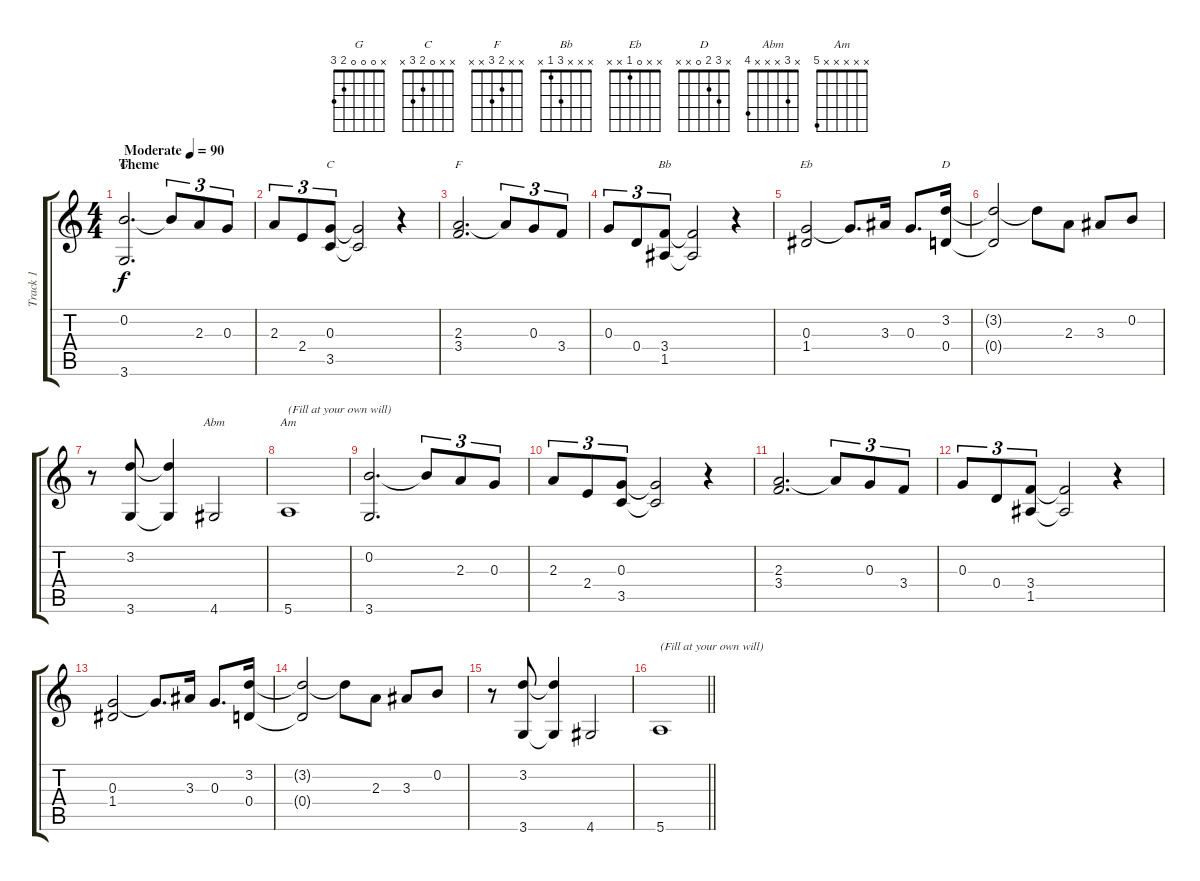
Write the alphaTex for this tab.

\track ("Track 1" "Track 1") {instrument acousticguitarsteel}
\staff {score tabs}
\tuning (E4 B3 G3 D3 A2 E2) {hide}
\chord ("G" x 0 0 0 2 3)
\chord ("C" x x 0 2 3 x)
\chord ("F" x x 2 3 x x)
\chord ("Bb" x x x 3 1 x)
\chord ("Eb" x x 0 1 x x)
\chord ("D" x 3 2 0 x x)
\chord ("Abm" x 3 x x x 4)
\chord ("Am" x x x x x 5)
\ts (4 4)
\section ("" "Theme")
\tempo (90 "Moderate")
\clef g2
\ks c
(0.2 3.6).2{d ch "G" dy f instrument acousticguitarsteel} 0.2{t}.8{tu (3 2)} 2.3.8{tu (3 2)} 0.3.8{tu (3 2)} |
2.3.8{tu (3 2)} 2.4.8{tu (3 2)} (0.3 3.5).8{tu (3 2) ch "C"} (0.3{t} 3.5{t}).2 r.4 |
(2.3 3.4).2{d ch "F"} 2.3{t}.8{tu (3 2)} 0.3.8{tu (3 2)} 3.4.8{tu (3 2)} |
0.3.8{tu (3 2)} 0.4.8{tu (3 2)} (3.4 1.5).8{tu (3 2) ch "Bb"} (3.4{t} 1.5{t}).2 r.4 |
(0.3 1.4).2{ch "Eb"} 0.3{t}.8{d} 3.3.16 0.3.8{d} (3.2 0.4).16{ch "D"} |
(3.2{t} 0.4{t}).2 3.2{t}.8 2.3.8 3.3.8 0.2.8 |
r.8 (3.2 3.6).8 (3.2{t} 3.6{t}).4 4.6.2{ch "Abm"} |
5.6.1{ch "Am" txt "(Fill at your own will)"} |
(0.2 3.6).2{d} 0.2{t}.8{tu (3 2)} 2.3.8{tu (3 2)} 0.3.8{tu (3 2)} |
2.3.8{tu (3 2)} 2.4.8{tu (3 2)} (0.3 3.5).8{tu (3 2)} (0.3{t} 3.5{t}).2 r.4 |
(2.3 3.4).2{d} 2.3{t}.8{tu (3 2)} 0.3.8{tu (3 2)} 3.4.8{tu (3 2)} |
0.3.8{tu (3 2)} 0.4.8{tu (3 2)} (3.4 1.5).8{tu (3 2)} (3.4{t} 1.5{t}).2 r.4 |
(0.3 1.4).2 0.3{t}.8{d} 3.3.16 0.3.8{d} (3.2 0.4).16 |
(3.2{t} 0.4{t}).2 3.2{t}.8 2.3.8 3.3.8 0.2.8 |
r.8 (3.2 3.6).8 (3.2{t} 3.6{t}).4 4.6.2 |
\barLineRight lightlight
5.6.1{txt "(Fill at your own will)"}
